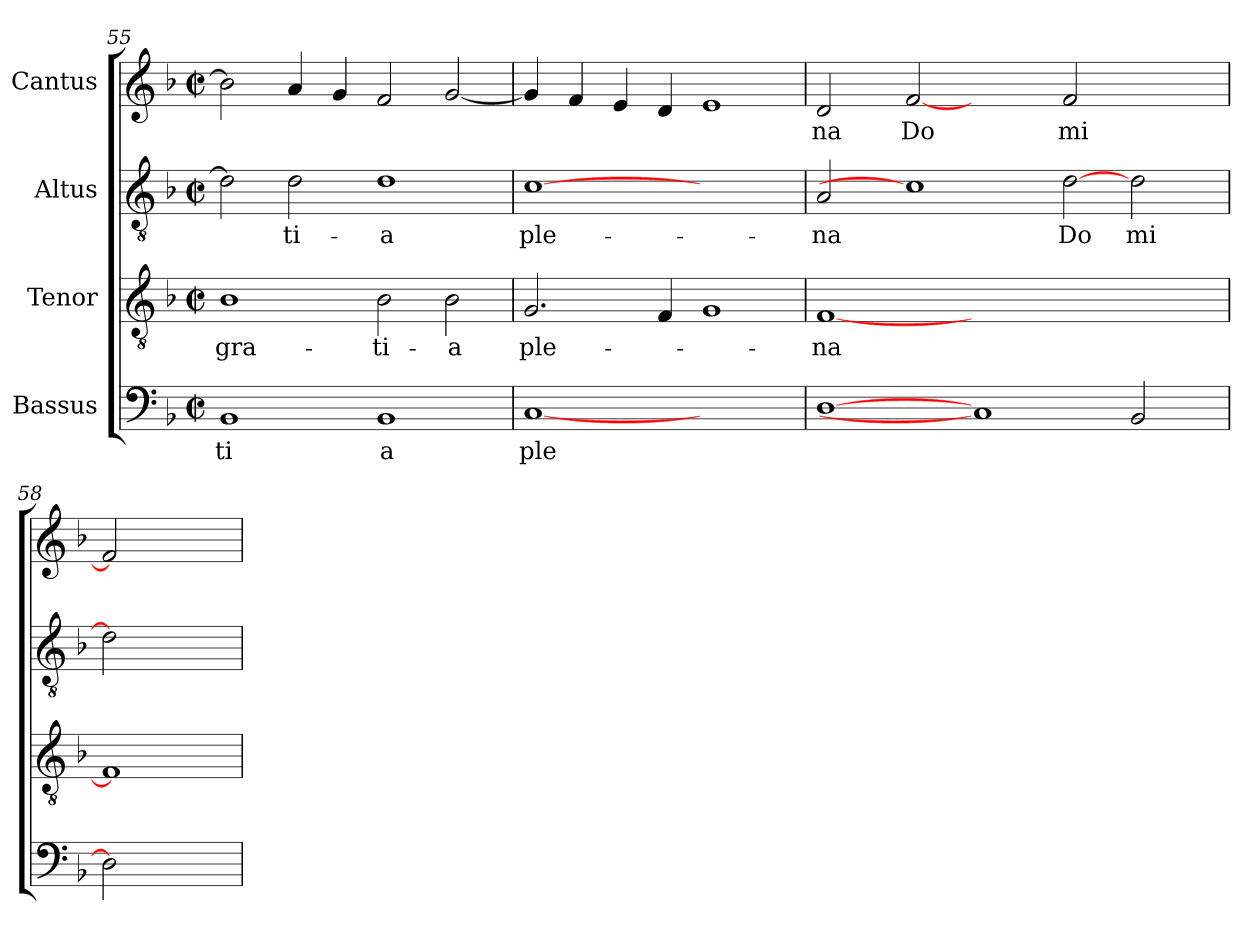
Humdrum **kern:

**kern	**text	**kern	**text	**kern	**text	**kern	**text
*part4	*part4	*part3	*part3	*part2	*part2	*part1	*part1
*staff4	*staff4	*staff3	*staff3	*staff2	*staff2	*staff1	*staff1
*I"Bassus	*	*I"Tenor	*	*I"Altus	*	*I"Cantus	*
*clefF4	*	*clefGv2	*	*clefGv2	*	*clefG2	*
*k[b-]	*	*k[b-]	*	*k[b-]	*	*k[b-]	*
*F:	*	*F:	*	*F:	*	*F:	*
*M2/2	*	*M2/2	*	*M2/2	*	*M2/2	*
*met(c|)	*	*met(c|)	*	*met(c|)	*	*met(c|)	*
=55	=55	=55	=55	=55	=55	=55	=55
!	!LO:LY:b:cj	!	!LO:LY:b:cj	!	!	!	!
1BB-	ti	1B-	gra-	2d\]	.	2b-\]	.
!	!	!	!	!	!LO:LY:b:cj	!	!
.	.	.	.	2d\	-ti-	4a/	.
.	.	.	.	.	.	4g/	.
!	!LO:LY:b:cj	!	!LO:LY:b:cj	!	!LO:LY:b:cj	!	!
1BB-	a	2B-\	-ti-	1d	-a	2f/	.
!	!	!	!LO:LY:b:cj	!	!	!	!
.	.	2B-\	-a	.	.	[<2g/	.
=56	=56	=56	=56	=56	=56	=56	=56
!	!LO:LY:b:cj	!	!LO:LY:b	!	!LO:LY:b:cj	!	!
[1C	ple	2.G/	ple-	[1c	ple-	4g/]	.
.	.	.	.	.	.	4f/	.
.	.	.	.	.	.	4e/	.
.	.	4F/	.	.	.	4d/	.
1ryy	.	1G	.	1ryy	.	1e	.
!!LO:PB:g=z
=57	=57	=57	=57	=57	=57	=57	=57
!	!	!	!LO:LY:b:cj	!	!LO:LY:b:cj	!	!LO:LY:b:cj
*^	*	*	*	*	*	*	*
[1D	8..ryy	.	[1F	-na	2A/	-na	2d/	-na
.	1ryy	.	.	.	.	.	.	.
!	!	!	!	!	!	!	!	!LO:LY:b:cj
.	.	.	.	.	1c]	.	[2f	Do
1C]	.	.	1.ryy	.	.	.	2ryy	.
.	1ryy	.	.	.	.	.	.	.
!	!	!	!	!	!	!LO:LY:b:cj	!	!LO:LY:b:cj
.	.	.	.	.	[2d	Do	2f/	mi
!	!	!	!	!	!	!LO:LY:b:cj	!	!
2BB-/	.	.	.	.	2d\	mi	2ryy	.
.	4ryy	.	.	.	.	.	.	.
.	32ryy	.	.	.	.	.	.	.
*v	*v	*	*	*	*	*	*	*
=58	=58	=58	=58	=58	=58	=58	=58
2D]	.	1F]	.	2d]	.	2f]	.
2ryy	.	.	.	2ryy	.	2ryy	.
=	=	=	=	=	=	=	=
*-	*-	*-	*-	*-	*-	*-	*-
